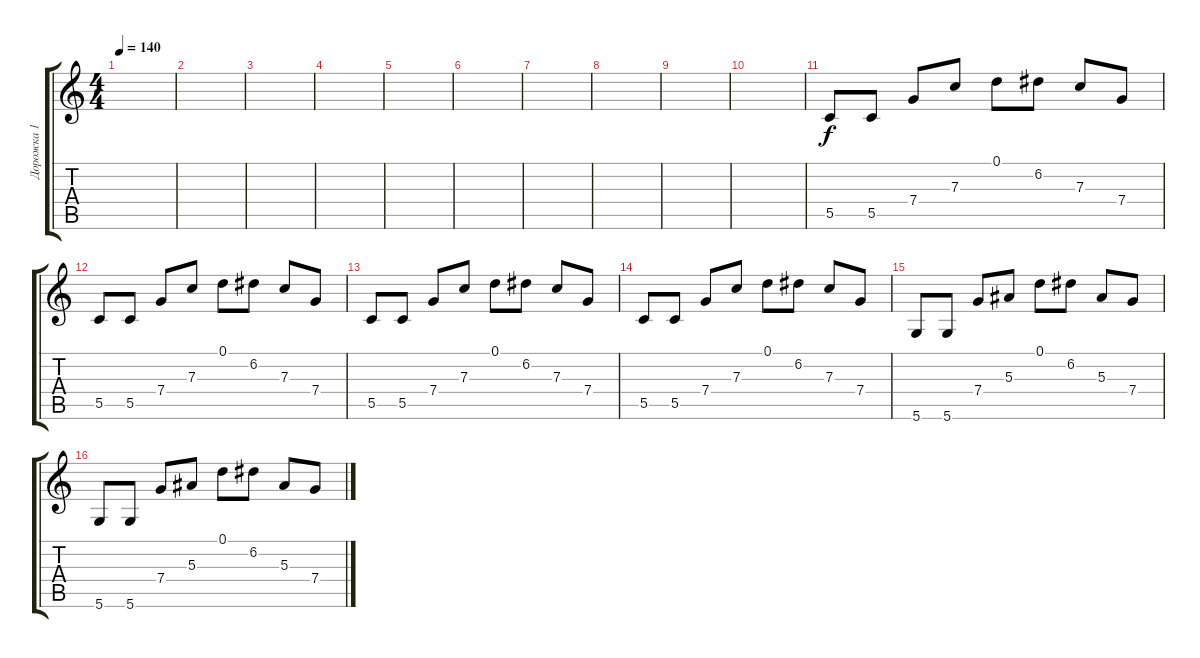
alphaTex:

\track ("Дорожка 1" "Дорожка 1") {instrument acousticguitarsteel}
\staff {score tabs}
\tuning (D4 A3 F3 C3 G2 D2) {hide}
\ts (4 4)
\tempo 140
\clef g2
\ks c
|
|
|
|
|
|
|
|
|
|
5.5.8 5.5.8 7.4.8 7.3.8 0.1.8 6.2.8 7.3.8 7.4.8 |
5.5.8 5.5.8 7.4.8 7.3.8 0.1.8 6.2.8 7.3.8 7.4.8 |
5.5.8 5.5.8 7.4.8 7.3.8 0.1.8 6.2.8 7.3.8 7.4.8 |
5.5.8 5.5.8 7.4.8 7.3.8 0.1.8 6.2.8 7.3.8 7.4.8 |
5.6.8 5.6.8 7.4.8 5.3.8 0.1.8 6.2.8 5.3.8 7.4.8 |
5.6.8 5.6.8 7.4.8 5.3.8 0.1.8 6.2.8 5.3.8 7.4.8
